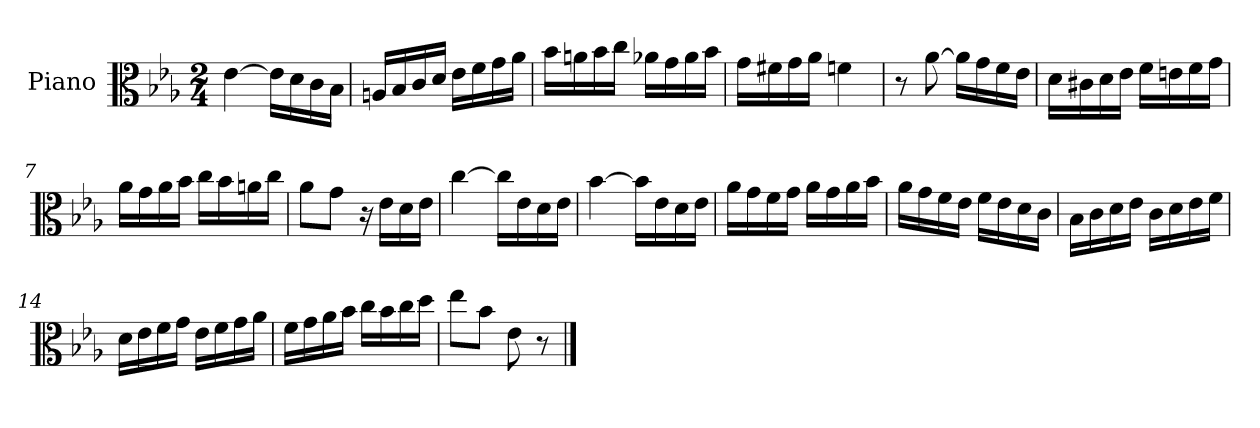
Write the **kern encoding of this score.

**kern
*part1
*staff1
*I"Piano
*I'Pno
*clefC3
*k[b-e-a-]
*E-:
*M2/4
=1
[4e-\
16e-\LL]
16d\
16c\
16B-\JJ
=2
16An/LL
16B-/
16c/
16d/JJ
16e-\LL
16f\
16g\
16a-\JJ
=3
16b-\LL
16an\
16b-\
16cc\JJ
16a-X\LL
16g\
16a-\
16b-\JJ
=4
16g\LL
16f#X\
16g\
16a-\JJ
4fn\
=5
8r
[8a-\
16a-\LL]
16g\
16f\
16e-\JJ
=6
16d\LL
16c#X\
16d\
16e-\JJ
16f\LL
16en\
16f\
16g\JJ
=7
16a-\LL
16g\
16a-\
16b-\JJ
16cc\LL
16b-\
16an\
16cc\JJ
=8
8a-\L
8g\J
16r
16e-\LL
16d\
16e-\JJ
=9
[4cc\
16cc\LL]
16e-\
16d\
16e-\JJ
=10
[4b-\
16b-\LL]
16e-\
16d\
16e-\JJ
=11
16a-\LL
16g\
16f\
16g\JJ
16a-\LL
16g\
16a-\
16b-\JJ
=12
16a-\LL
16g\
16f\
16e-\JJ
16f\LL
16e-\
16d\
16c\JJ
=13
16B-\LL
16c\
16d\
16e-\JJ
16c\LL
16d\
16e-\
16f\JJ
=14
16d\LL
16e-\
16f\
16g\JJ
16e-\LL
16f\
16g\
16a-\JJ
=15
16f\LL
16g\
16a-\
16b-\JJ
16cc\LL
16b-\
16cc\
16dd\JJ
=16
8ee-\L
8b-\J
8e-\
8r
==
*-
